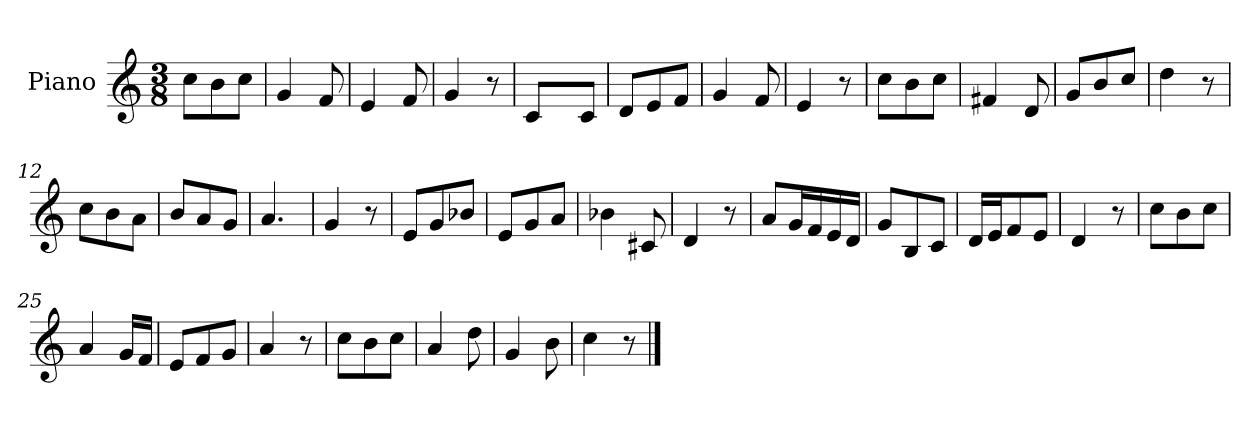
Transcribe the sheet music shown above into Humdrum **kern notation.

**kern
*part1
*staff1
*I"Piano
*I'Pno.
*clefG2
*k[]
*M3/8
=
8cc\L
8b\
8cc\J
=1
4g/
8f/
=2
4e/
8f/
=3
4g/
8r
=4
8c/L
8B/yy
8c/J
=5
8d/L
8e/
8f/J
=6
4g/
8f/
=7
4e/
8r
=8
8cc\L
8b\
8cc\J
=9
4f#X/
8d/
=10
8g/L
8b/
8cc/J
!!LO:LB:g=z
=11
4dd\
8r
=12
8cc\L
8b\
8a\J
=13
8b/L
8a/
8g/J
=14
4.a/
=15
4g/
8r
=16
8e/L
8g/
8b-X/J
=17
8e/L
8g/
8a/J
=18
4b-X\
8c#X/
=19
4d/
8r
=20
8a/L
16g/L
16f/
16e/
16d/JJ
=21
8g/L
8B/
8c/J
!!LO:LB:g=z
=22
16d/LL
16e/J
8f/
8e/J
=23
4d/
8r
=24
8cc\L
8b\
8cc\J
=25
4a/
16g/LL
16f/JJ
=26
8e/L
8f/
8g/J
=27
4a/
8r
=28
8cc\L
8b\
8cc\J
=29
4a/
8dd\
=30
4g/
8b\
=31
4cc\
8r
==
*-
